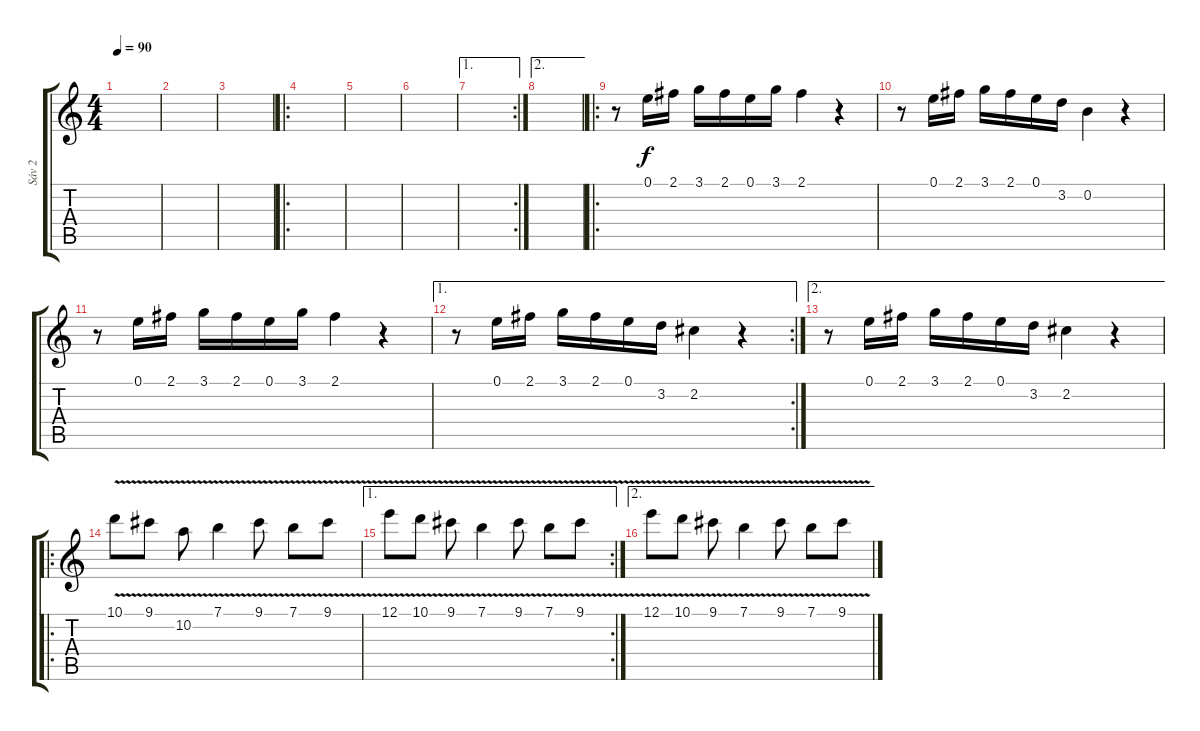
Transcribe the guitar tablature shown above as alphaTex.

\track ("Sáv 2" "Sáv 2") {instrument overdrivenguitar}
\staff {score tabs}
\tuning (E4 B3 G3 D3 A2 E2) {hide}
\ts (4 4)
\tempo 90
\clef g2
\ks c
|
|
|
\ro
|
|
|
\ae 1
\rc 2
|
\ae 2
|
\ro
r.8{volume 11 instrument electricguitarclean} 0.1.16 2.1.16 3.1.16 2.1.16 0.1.16 3.1.16 2.1.4 r.4 |
r.8 0.1.16 2.1.16 3.1.16 2.1.16 0.1.16 3.2.16 0.2.4 r.4 |
r.8 0.1.16 2.1.16 3.1.16 2.1.16 0.1.16 3.1.16 2.1.4 r.4 |
\ae 1
\rc 2
r.8 0.1.16 2.1.16 3.1.16 2.1.16 0.1.16 3.2.16 2.2.4 r.4 |
\ae 2
r.8 0.1.16 2.1.16 3.1.16 2.1.16 0.1.16 3.2.16 2.2.4 r.4 |
\ro
10.1{v}.8{instrument overdrivenguitar} 9.1{v}.8 10.2{v}.8 7.1{v}.4 9.1{v}.8 7.1{v}.8 9.1{v}.8 |
\ae 1
\rc 2
12.1{v}.8 10.1{v}.8 9.1{v}.8 7.1{v}.4 9.1{v}.8 7.1{v}.8 9.1{v}.8 |
\ae 2
12.1{v}.8 10.1{v}.8 9.1{v}.8 7.1{v}.4 9.1{v}.8 7.1{v}.8 9.1{v}.8
